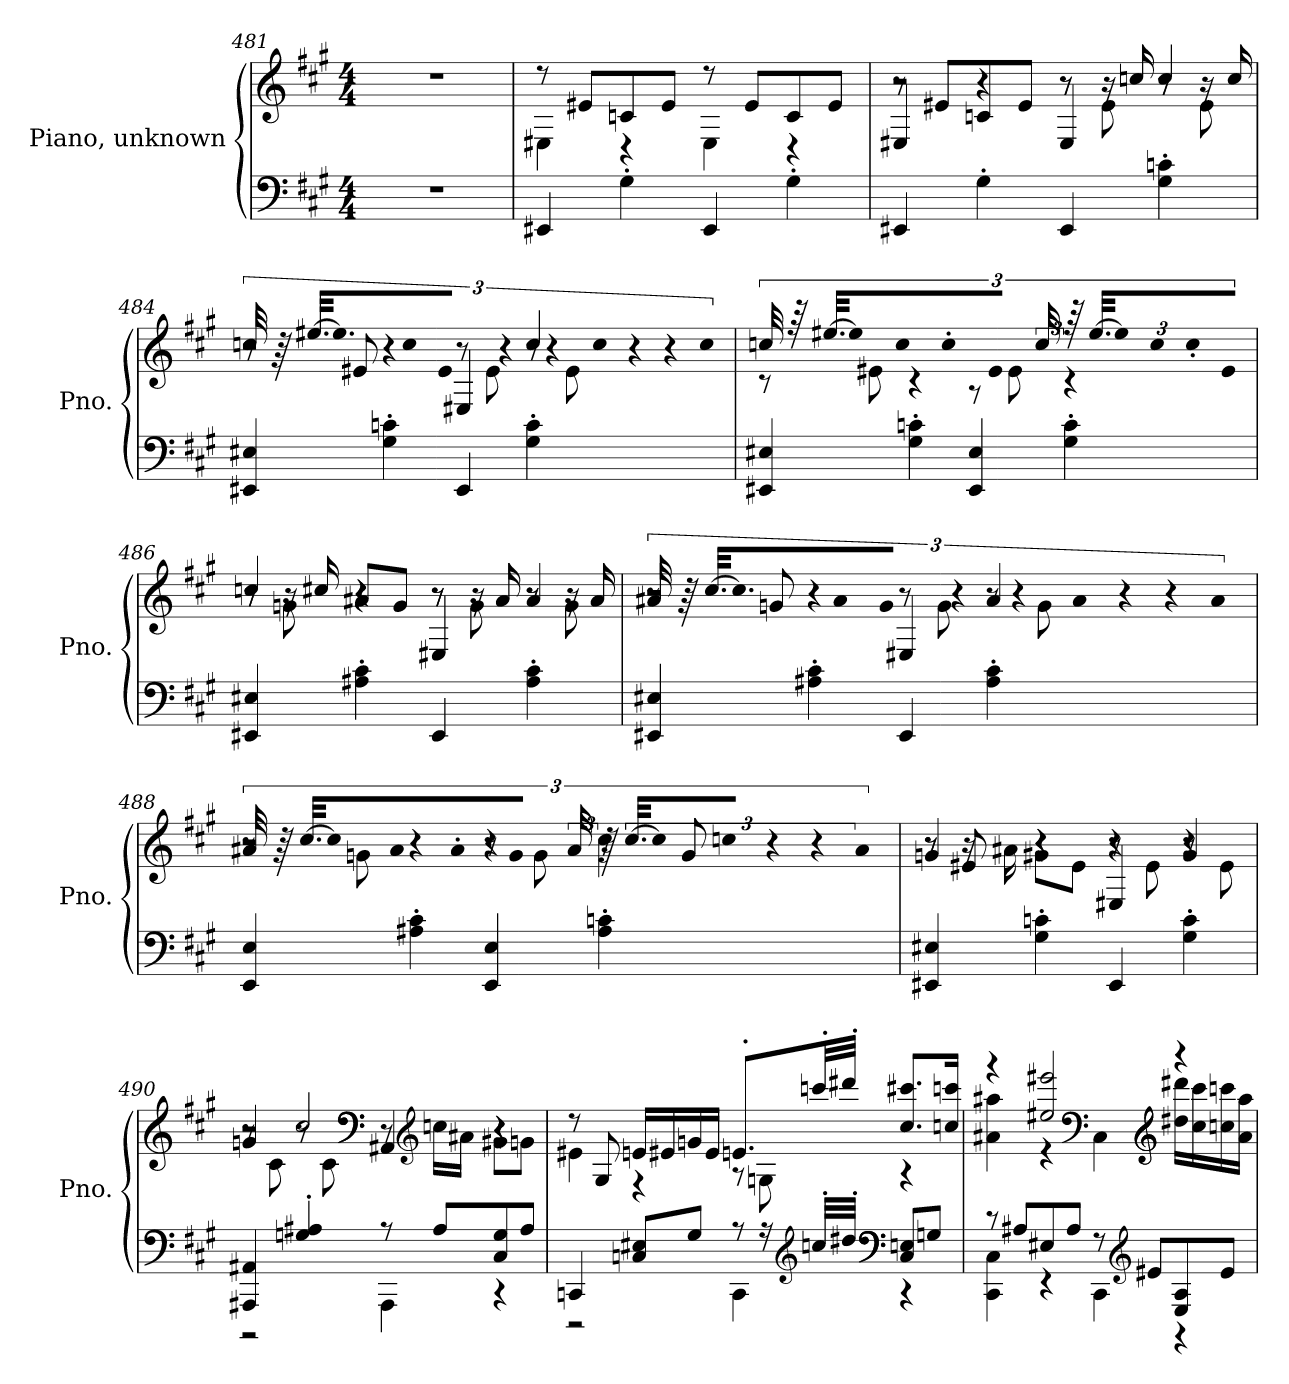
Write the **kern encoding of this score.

**kern	**kern
*part1	*part1
*staff2	*staff1
*I"Piano, unknown	*
*I'Pno.	*
*clefF4	*clefG2
*k[f#c#g#]	*k[f#c#g#]
*M4/4	*M4/4
=481	=481
1r	1r
!!LO:PB:g=z
=482	=482
*	*^
4EE#X/	8r	4E#X\
.	8e#X/L	.
4G#'\	8cn/	4r
.	8e#/J	.
4EE#/	8r	4E#\
.	8e#/L	.
4G#'\	8c/	4r
.	8e#/J	.
=483	=483	=483
*	*	*^
4EE#X/	8r	2r	4E#X/
.	8e#X/L	.	.
4G#'\	8cn/	.	4r
.	8e#/J	.	.
4EE#/	8r	8r	4E#/
.	16r	8e#\	.
.	16ccn/	.	.
4G#\' 4cn\'	8r	8r	4cc/
.	16r	8e#\	.
.	16cc/	.	.
!!LO:LB:g=z	!!	!!
=484	=484	=484	=484
4EE#X/ 4E#X/	48ccn/	2r	8r
.	96r	.	.
.	[48.ee#X/KKL	.	.
.	8.ee#/]	.	.
.	.	.	8e#X/
4G#\' 4cn\'	8cc/	.	4r
.	8e#/J	.	.
4EE#/	8r	8r	4E#X/
.	16r	8e#\	.
.	16cc/	.	.
4G#\' 4c\'	8r	8r	4cc/
.	16r	8e#\	.
.	16cc/	.	.
*	*	*v	*v
=485	=485	=485
4EE#X/ 4E#X/	48ccn/	8r
.	96r	.
.	[48.ee#X/KKL	.
.	8ee#/]	.
.	.	8e#X\
.	16cc/K	.
4G#\' 4cn\'	8cc'/	4r
.	8e#/J	.
4EE#/ 4E#/	48cc/	8r
.	96r	.
.	[48.ee#/KKL	.
.	8ee#/]	.
.	.	8e#\
.	16cc/K	.
4G#\' 4c\'	8cc'/	4r
.	8e#/J	.
!!LO:LB:g=z
=486	=486	=486
*	*	*^
4EE#X/ 4E#X/	8r	8r	4ccn/
.	16r	8gn\	.
.	16cc#X/	.	.
4A#X\' 4c#\'	8a#X/L	4r	4r
.	8g/J	.	.
4EE#/	8r	8r	4E#X/
.	16r	8g\	.
.	16a#/	.	.
4A#\' 4c#\'	8r	8r	4a#/
.	16r	8g\	.
.	16a#/	.	.
=487	=487	=487	=487
4EE#X/ 4E#X/	48a#X/	2r	8r
.	96r	.	.
.	[48.cc#/KKL	.	.
.	8.cc#/]	.	.
.	.	.	8gn/
4A#X\' 4c#\'	8a#/	.	4r
.	8g/J	.	.
4EE#/	8r	8r	4E#X/
.	16r	8g\	.
.	16a#/	.	.
4A#\' 4c#\'	8r	8r	4a#/
.	16r	8g\	.
.	16a#/	.	.
!!LO:LB:g=z	!!	!!
=488	=488	=488	=488
4EE/ 4E/	48a#X/	8r	2r
.	96r	.	.
.	[48.cc#/KKL	.	.
.	8cc#/]	.	.
.	.	8gn\	.
.	16a#/K	.	.
4A#X\' 4c#\'	8a#'/	4r	.
.	8g/J	.	.
4EE/ 4E/	48a#/	8r	4r
.	96r	.	.
.	[48.cc#/KKL	.	.
.	8cc#/]	.	.
.	.	8g\	.
.	16ccn/Jk	.	.
4A#\' 4cn\'	8r	4cc\	8r
.	16r	.	8g/
.	16a#/	.	.
=489	=489	=489	=489
4EE#X/ 4E#X/	4gn/	8r	8r
.	.	16r	8e#X/
.	.	16a#X\	.
4G#\' 4cn\'	4r	8g#X\L	4r
.	.	8e#\J	.
4EE#/	4r	8r	4E#X/
.	.	8e#\	.
4G#\' 4c\'	4g#/	8r	4r
.	.	8e#\	.
!!LO:LB:g=z	!!	!!
=490	=490	=490	=490
*^	*	*	*
4AAA#X/ 4AA#X/	2r	4gn/	8r	2r
.	.	.	8c#\	.
4Gn/' 4A#X/'	.	2cc#/	8r	.
.	.	.	8c#\	.
*	*	*clefF4	*	*
8r	4AAA#\	.	8r	4AA#X/
*	*	*clefG2	*	*
8A#/L	.	.	16ccn\LL	.
.	.	.	16a#X\JJ	.
8C#/ 8G/	4r	4r	8g#X\L	4r
8A#/J	.	.	8gn\J	.
*	*	*	*v	*v
=491	=491	=491	=491
4CCn/	2r	8r	4e#X\
.	.	8G#/	.
8Cn/ 8E#X/L	.	16en/LL	4r
.	.	16e#X/	.
8G#/J	.	16gn/	.
.	.	16e#/JJ	.
8r	4CC\	8.en'/L	8r
16r	.	.	8Gn\
*clefG2	*	*	*
32ccn'/LLL	.	32cccn'/LL	.
32dd#X'/JJJ	.	32ddd#X'/JJJ	.
*clefF4	*	*	*
8C/ 8En/L	4r	8.cc#/ 8.ccc#X/L	4r
8Gn/J	.	.	.
.	.	16ccn/ 16cccn/Jk	.
!!LO:LB:g=z	!!
=492	=492	=492	=492
8r	4CC#\ 4C#\	4r	4a#X\ 4aa#X\
8A#X/L	.	.	.
8E#X/	4r	2ee#X/ 2eee#X/	4r
8A#/J	.	.	.
*	*	*clefF4	*
8r	4CC#\	.	4C#\
*clefG2	*	*	*
8e#X/L	.	.	.
*	*	*clefG2	*
8E#/ 8A#/	4r	4r	16dd#X\ 16ddd#X\LL
.	.	.	16cc#\ 16ccc#\
8e#/J	.	.	16ccn\ 16cccn\
.	.	.	16a#\ 16aa#\JJ
*v	*v	*	*
*	*v	*v
=	=
*-	*-
